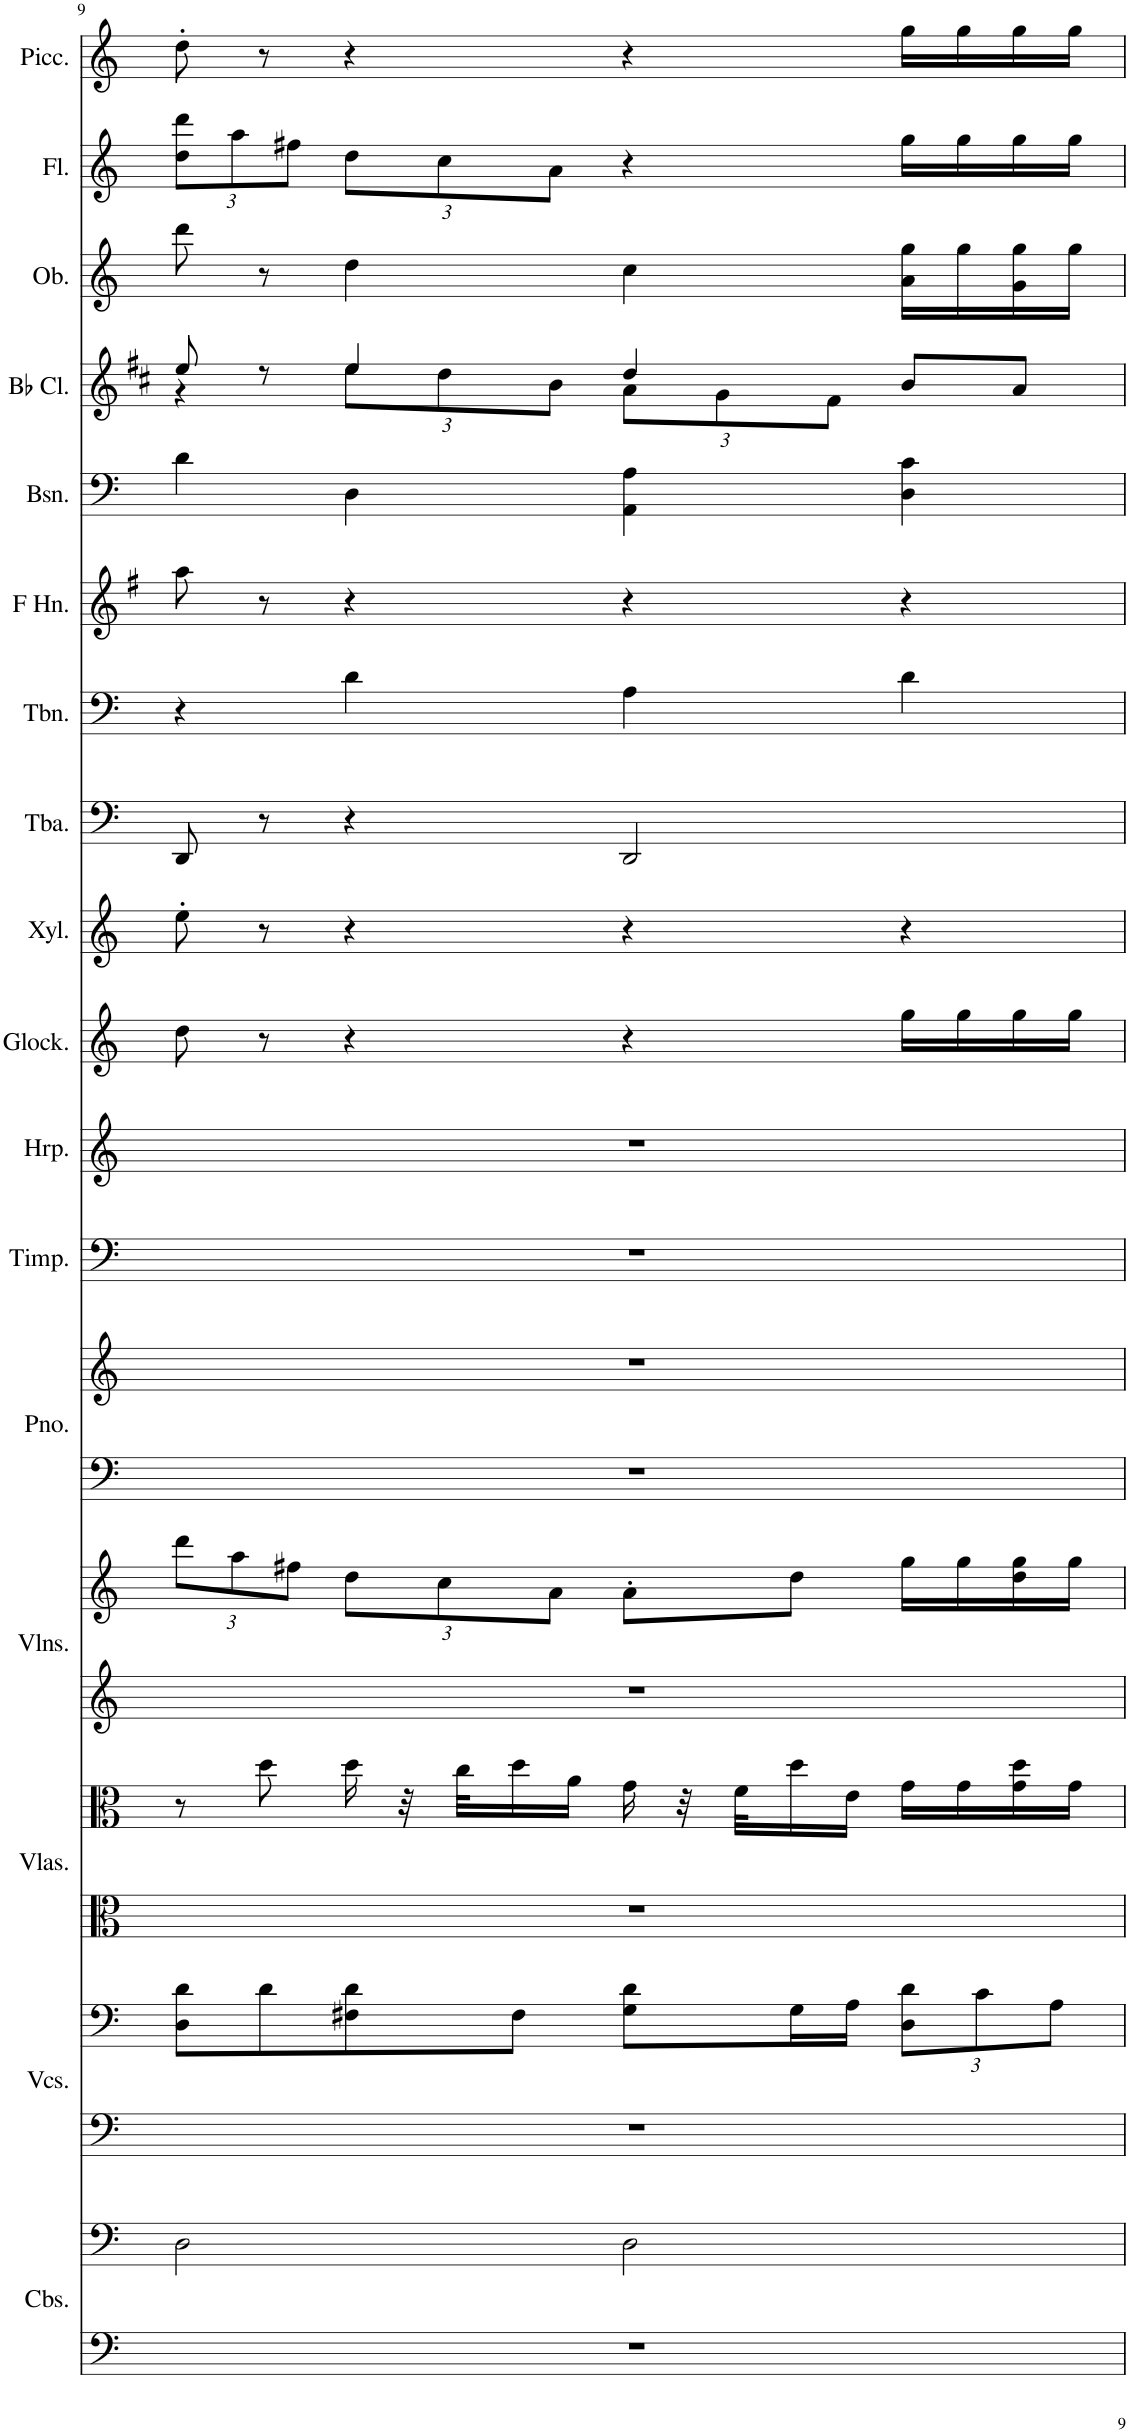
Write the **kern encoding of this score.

**kern	**kern	**kern	**kern	**kern	**kern	**kern	**kern	**kern	**kern	**kern	**kern	**kern	**kern	**kern	**kern	**kern	**kern	**kern	**kern	**kern	**kern
*part17	*part17	*part16	*part16	*part15	*part15	*part14	*part14	*part13	*part13	*part12	*part11	*part10	*part9	*part8	*part7	*part6	*part5	*part4	*part3	*part2	*part1
*staff22	*staff21	*staff20	*staff19	*staff18	*staff17	*staff16	*staff15	*staff14	*staff13	*staff12	*staff11	*staff10	*staff9	*staff8	*staff7	*staff6	*staff5	*staff4	*staff3	*staff2	*staff1
*I"Contrabasses	*	*I"Violoncellos	*	*I"Violas	*	*I"Violins	*	*I"Piano	*	*I"Timpani	*I"Harp	*I"Glockenspiel	*I"Xylophone	*I"Tuba	*I"Trombone	*I"Horn in F	*I"Bassoon	*I"Bb Clarinet	*I"Oboe	*I"Flute	*I"Piccolo
*I'Cbs.	*	*I'Vcs.	*	*I'Vlas.	*	*I'Vlns.	*	*I'Pno.	*	*I'Timp.	*I'Hrp.	*I'Glock.	*I'Xyl.	*I'Tba.	*I'Tbn.	*	*I'Bsn.	*I'Bb Cl.	*I'Ob.	*I'Fl.	*I'Picc.
!!LO:PB:g=z
*clefF4	*clefF4	*clefF4	*clefF4	*clefC3	*clefC3	*clefG2	*clefG2	*clefF4	*clefG2	*clefF4	*clefG2	*clefG2	*clefG2	*clefF4	*clefF4	*clefG2	*clefF4	*clefG2	*clefG2	*clefG2	*clefG2
*Trd7c12	*Trd7c12	*	*	*	*	*	*	*	*	*	*	*Trd-14c-24	*Trd-7c-12	*	*	*Trd4c7	*	*Trd1c2	*	*	*Trd-7c-12
*k[]	*k[]	*k[]	*k[]	*k[]	*k[]	*k[]	*k[]	*k[]	*k[]	*k[]	*k[]	*k[]	*k[]	*k[]	*k[]	*k[f#]	*k[]	*k[f#c#]	*k[]	*k[]	*k[]
*M4/4	*M4/4	*M4/4	*M4/4	*M4/4	*M4/4	*M4/4	*M4/4	*M4/4	*M4/4	*M4/4	*M4/4	*M4/4	*M4/4	*M4/4	*M4/4	*M4/4	*M4/4	*M4/4	*M4/4	*M4/4	*M4/4
*	*	*	*	*	*	*	*Xbrackettup	*	*	*	*	*	*	*	*	*	*	*	*	*Xbrackettup	*
=9	=9	=9	=9	=9	=9	=9	=9	=9	=9	=9	=9	=9	=9	=9	=9	=9	=9	=9	=9	=9	=9
*	*	*	*	*	*	*	*	*	*	*	*	*	*	*	*	*	*	*^	*	*	*
1r	2D\	1r	8D\ 8d\L	1r	8r	1r	12ddd\L	1r	1r	1r	1r	8dd\	8ee'\	8DD/	4r	8aa\	4d\	8ee/	4r	8ddd\	12dd\ 12ddd\L	8dd'\
.	.	.	.	.	.	.	12aa\	.	.	.	.	.	.	.	.	.	.	.	.	.	12aa\	.
.	.	.	8d\	.	8dd\	.	.	.	.	.	.	8r	8r	8r	.	8r	.	8r	.	8r	.	8r
.	.	.	.	.	.	.	12ff#X\J	.	.	.	.	.	.	.	.	.	.	.	.	.	12ff#X\J	.
*	*	*	*	*	*	*	*	*	*	*	*	*	*	*	*	*	*	*	*Xbrackettup	*	*	*
.	.	.	8F#X\ 8d\	.	16dd\	.	12dd\L	.	.	.	.	4r	4r	4r	4d\	4r	4D\	4ee/	12ee\L	4dd\	12dd\L	4r
.	.	.	.	.	32r	.	.	.	.	.	.	.	.	.	.	.	.	.	.	.	.	.
.	.	.	.	.	.	.	12cc\	.	.	.	.	.	.	.	.	.	.	.	12dd\	.	12cc\	.
.	.	.	.	.	32cc\KLL	.	.	.	.	.	.	.	.	.	.	.	.	.	.	.	.	.
.	.	.	8F#\J	.	16dd\	.	.	.	.	.	.	.	.	.	.	.	.	.	.	.	.	.
.	.	.	.	.	.	.	12a\J	.	.	.	.	.	.	.	.	.	.	.	12b\J	.	12a\J	.
.	.	.	.	.	16a\JJ	.	.	.	.	.	.	.	.	.	.	.	.	.	.	.	.	.
.	2D\	.	8G\ 8d\L	.	16g\	.	8a'\L	.	.	.	.	4r	4r	2DD/	4A\	4r	4AA\ 4A\	4dd/	12a\L	4cc\	4r	4r
.	.	.	.	.	32r	.	.	.	.	.	.	.	.	.	.	.	.	.	.	.	.	.
.	.	.	.	.	.	.	.	.	.	.	.	.	.	.	.	.	.	.	12g\	.	.	.
.	.	.	.	.	32f\KLL	.	.	.	.	.	.	.	.	.	.	.	.	.	.	.	.	.
.	.	.	16G\L	.	16dd\	.	8dd\J	.	.	.	.	.	.	.	.	.	.	.	.	.	.	.
.	.	.	.	.	.	.	.	.	.	.	.	.	.	.	.	.	.	.	12f#\J	.	.	.
.	.	.	16A\JJ	.	16e\JJ	.	.	.	.	.	.	.	.	.	.	.	.	.	.	.	.	.
*	*	*	*Xbrackettup	*	*	*	*	*	*	*	*	*	*	*	*	*	*	*	*	*	*	*
.	.	.	12D\ 12d\L	.	16g\LL	.	16gg\LL	.	.	.	.	16gg\LL	4r	.	4d\	4r	4D\ 4c\	8b/L	4ryy	16a\ 16gg\LL	16gg\LL	16gg\LL
.	.	.	.	.	16g\	.	16gg\	.	.	.	.	16gg\	.	.	.	.	.	.	.	16gg\	16gg\	16gg\
.	.	.	12c\	.	.	.	.	.	.	.	.	.	.	.	.	.	.	.	.	.	.	.
.	.	.	.	.	16g\ 16dd\	.	16dd\ 16gg\	.	.	.	.	16gg\	.	.	.	.	.	8a/J	.	16g\ 16gg\	16gg\	16gg\
.	.	.	12A\J	.	.	.	.	.	.	.	.	.	.	.	.	.	.	.	.	.	.	.
.	.	.	.	.	16g\JJ	.	16gg\JJ	.	.	.	.	16gg\JJ	.	.	.	.	.	.	.	16gg\JJ	16gg\JJ	16gg\JJ
*	*	*	*	*	*	*	*	*	*	*	*	*	*	*	*	*	*	*v	*v	*	*	*
=	=	=	=	=	=	=	=	=	=	=	=	=	=	=	=	=	=	=	=	=	=
*-	*-	*-	*-	*-	*-	*-	*-	*-	*-	*-	*-	*-	*-	*-	*-	*-	*-	*-	*-	*-	*-
